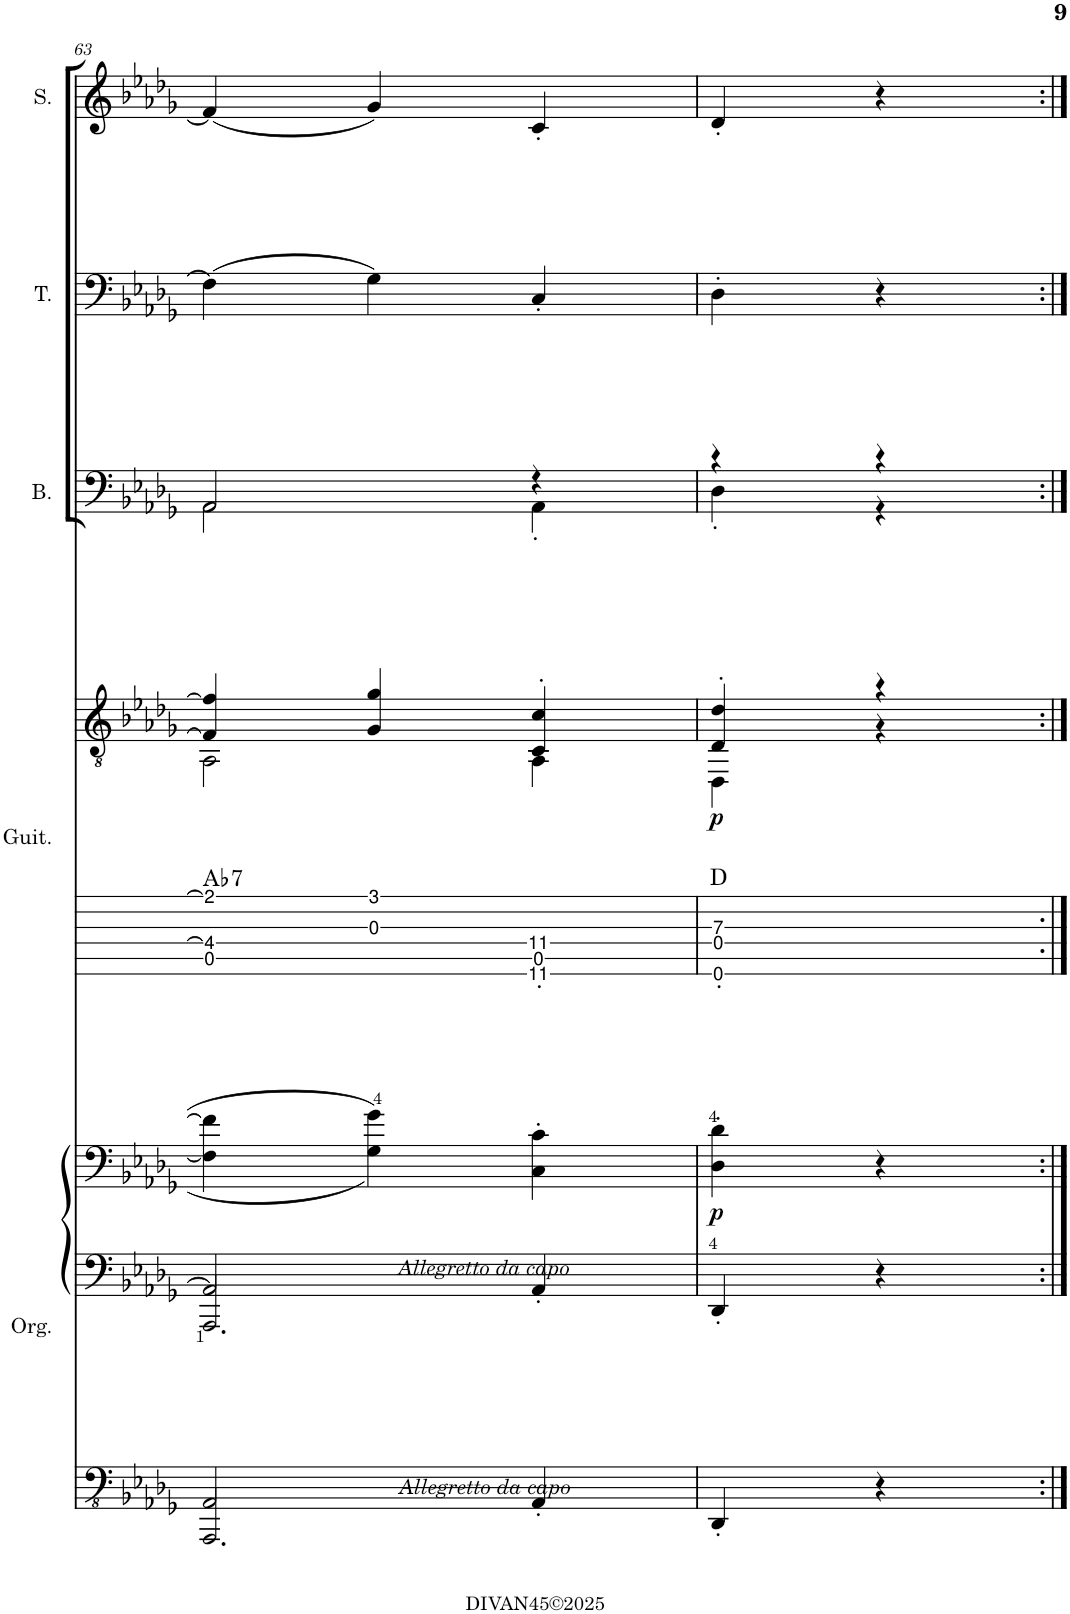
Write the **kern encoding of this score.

**kern	**kern	**kern	**dynam	**kern	**kern	**dynam	**harte	**kern	**kern	**kern
*part5	*part5	*part5	*part5	*part4	*part4	*part4	*part4	*part3	*part2	*part1
*staff8	*staff7	*staff6	*staff6/7/8	*staff5	*staff4	*staff4/5	*	*staff3	*staff2	*staff1
*I"Pipe Organ	*	*	*	*I"Guitar D in Eb	*	*	*	*I"Bass	*I"Tenor	*I"Soprano
*I'Org.	*	*	*	*I'Guit.	*	*	*	*I'B.	*I'T.	*I'S.
!!LO:PB:g=z
*clefFv4	*clefF4	*clefF4	*	*	*clefGv2	*	*	*clefF4	*clefF4	*clefG2
*k[b-e-a-d-g-]	*k[b-e-a-d-g-]	*k[b-e-a-d-g-]	*	*k[b-e-a-d-g-]	*k[b-e-a-d-g-]	*	*	*k[b-e-a-d-g-]	*k[b-e-a-d-g-]	*k[b-e-a-d-g-]
*M3/4	*M3/4	*M3/4	*	*M3/4	*M3/4	*	*	*M3/4	*M3/4	*M3/4
=63	=63	=63	=63	=63	=63	=63	=63	=63	=63	=63
*^	*^	*	*	*^	*^	*	*	*^	*	*
!	!	!	!	!	!	!	!	!	!	!	!LO:H:kt=7	!	!	!	!
2.AAAA-/	2AAA-/	2AA-/]	2.AAA-</	4F\] 4f\]	.	4F] 4f]	2AA-	4F/] 4f/]	2AA-\	.	Ab:7	2AA-/	2AA-\	(4F\]	(4f/]
.	.	.	.	4G-\ 4g-\	.	4G- 4g-	.	4G-/ 4g-/	.	.	.	.	.	4G-\)	4g-/)
!	!	!LO:TX:b:i:t=Allegretto da capo	!	!	!	!	!	!	!	!	!	!	!	!	!
!	!LO:TX:b:i:t=Allegretto da capo	!	!	!	!	!	!	!	!	!	!	!	!	!	!
.	4AAA-'</	4AA-'</	.	4C\' 4c\'	.	4C' 4c'	4AA-	4C/' 4c/'	4AA-\	.	.	4r	4AA-'\	4C'/	4c'/
*	*	*v	*v	*	*	*	*	*	*	*	*	*	*	*	*
=64	=64	=64	=64	=64	=64	=64	=64	=64	=64	=64	=64	=64	=64	=64
!	!	!	!	!LO:DY:b	!	!	!	!	!LO:DY:b	!	!	!	!	!
*v	*v	*	*	*	*	*	*	*	*	*	*	*	*	*
4DDD-'/	4DD-'/	4D-\' 4d-\'	p	4D-' 4d-'	4DD-	4D-/' 4d-/'	4DD-\	p	D:maj	4r	4D-'\	4D-'\	4d-'/
4r	4r	4r	.	4r	4r	4r	4r	.	.	4r	4r	4r	4r
*	*	*	*	*v	*v	*	*	*	*	*v	*v	*	*
*	*	*	*	*	*v	*v	*	*	*	*	*
=:|!	=:|!	=:|!	=:|!	=:|!	=:|!	=:|!	=:|!	=:|!	=:|!	=:|!
*-	*-	*-	*-	*-	*-	*-	*-	*-	*-	*-
